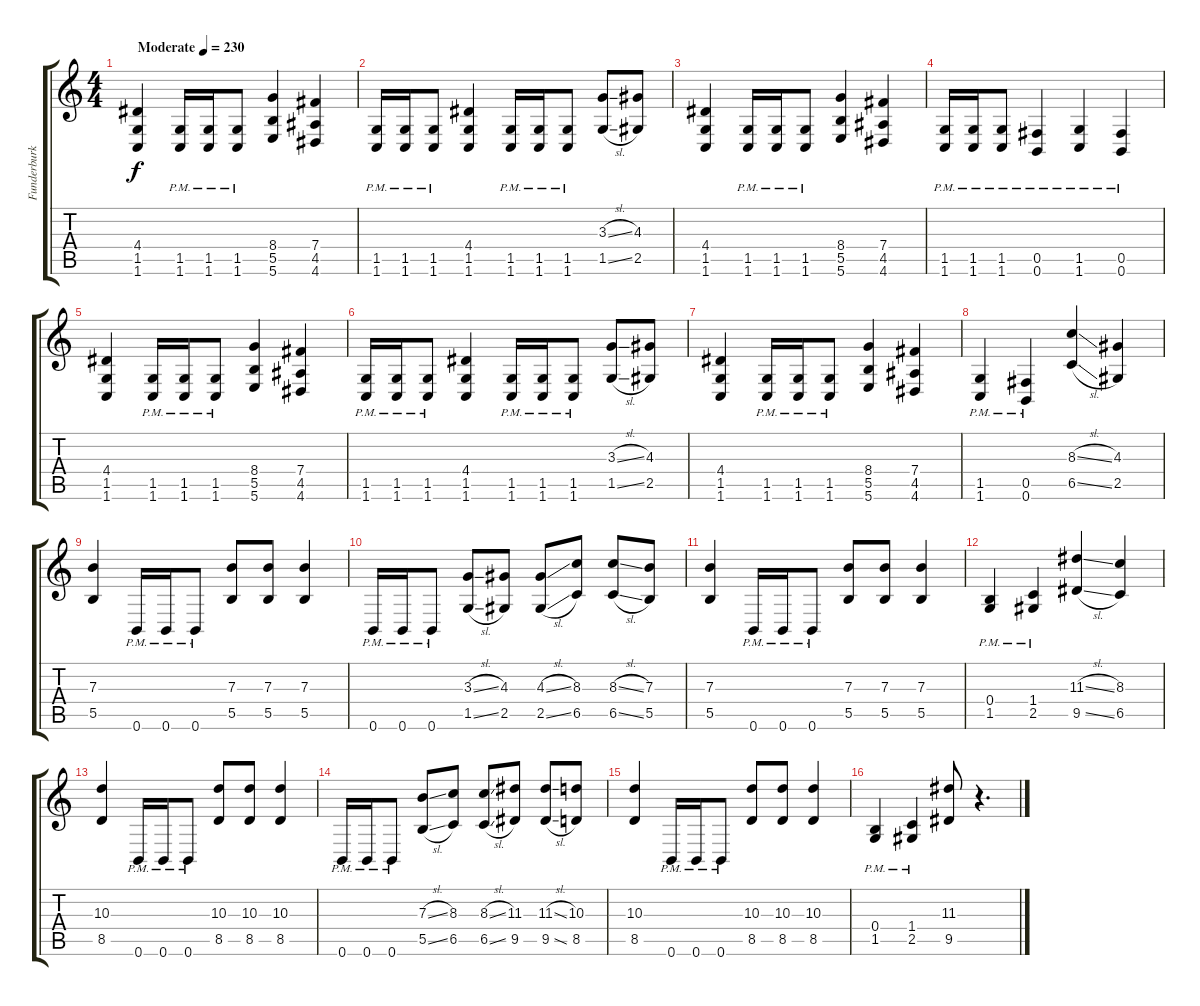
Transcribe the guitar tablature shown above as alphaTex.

\track ("Funderburk Rhythm" "Funderburk") {instrument overdrivenguitar}
\staff {score tabs}
\tuning (Db4 Ab3 E3 B2 Gb2 B1) {hide}
\ts (4 4)
\tempo (230 "Moderate")
\clef g2
\ks c
(4.4 1.5 1.6).4{dy f instrument overdrivenguitar} (1.5{pm} 1.6{pm}).16 (1.5{pm} 1.6{pm}).16 (1.5{pm} 1.6{pm}).8 (8.4 5.5 5.6).4 (7.4 4.5 4.6).4 |
(1.5{pm} 1.6{pm}).16 (1.5{pm} 1.6{pm}).16 (1.5{pm} 1.6{pm}).8 (4.4 1.5 1.6).4 (1.5{pm} 1.6{pm}).16 (1.5{pm} 1.6{pm}).16 (1.5{pm} 1.6{pm}).8 (3.3{sl} 1.5{sl}).8 (4.3 2.5).8 |
(4.4 1.5 1.6).4 (1.5{pm} 1.6{pm}).16 (1.5{pm} 1.6{pm}).16 (1.5{pm} 1.6{pm}).8 (8.4 5.5 5.6).4 (7.4 4.5 4.6).4 |
(1.5{pm} 1.6{pm}).16 (1.5{pm} 1.6{pm}).16 (1.5{pm} 1.6{pm}).8 (0.5{pm} 0.6{pm}).4 (1.5{pm} 1.6{pm}).4 (0.5{pm} 0.6{pm}).4 |
(4.4 1.5 1.6).4 (1.5{pm} 1.6{pm}).16 (1.5{pm} 1.6{pm}).16 (1.5{pm} 1.6{pm}).8 (8.4 5.5 5.6).4 (7.4 4.5 4.6).4 |
(1.5{pm} 1.6{pm}).16 (1.5{pm} 1.6{pm}).16 (1.5{pm} 1.6{pm}).8 (4.4 1.5 1.6).4 (1.5{pm} 1.6{pm}).16 (1.5{pm} 1.6{pm}).16 (1.5{pm} 1.6{pm}).8 (3.3{sl} 1.5{sl}).8 (4.3 2.5).8 |
(4.4 1.5 1.6).4 (1.5{pm} 1.6{pm}).16 (1.5{pm} 1.6{pm}).16 (1.5{pm} 1.6{pm}).8 (8.4 5.5 5.6).4 (7.4 4.5 4.6).4 |
(1.5{pm} 1.6{pm}).4 (0.5{pm} 0.6{pm}).4 (8.3{sl} 6.5{sl}).4 (4.3 2.5).4 |
(7.3 5.5).4 0.6{pm}.16 0.6{pm}.16 0.6{pm}.8 (7.3 5.5).8 (7.3 5.5).8 (7.3 5.5).4 |
0.6{pm}.16 0.6{pm}.16 0.6{pm}.8 (3.3{sl} 1.5{sl}).8 (4.3 2.5).8 (4.3{sl} 2.5{sl}).8 (8.3 6.5).8 (8.3{sl} 6.5{sl}).8 (7.3 5.5).8 |
(7.3 5.5).4 0.6{pm}.16 0.6{pm}.16 0.6{pm}.8 (7.3 5.5).8 (7.3 5.5).8 (7.3 5.5).4 |
(0.4{pm} 1.5{pm}).4 (1.4{pm} 2.5{pm}).4 (11.3{sl} 9.5{sl}).4 (8.3 6.5).4 |
(10.3 8.5).4 0.6{pm}.16 0.6{pm}.16 0.6{pm}.8 (10.3 8.5).8 (10.3 8.5).8 (10.3 8.5).4 |
0.6{pm}.16 0.6{pm}.16 0.6{pm}.8 (7.3{sl} 5.5{sl}).8 (8.3 6.5).8 (8.3{sl} 6.5{sl}).8 (11.3 9.5).8 (11.3{sl} 9.5{sl}).8 (10.3 8.5).8 |
(10.3 8.5).4 0.6{pm}.16 0.6{pm}.16 0.6{pm}.8 (10.3 8.5).8 (10.3 8.5).8 (10.3 8.5).4 |
(0.4{pm} 1.5{pm}).4 (1.4{pm} 2.5{pm}).4 (11.3 9.5).8 r.4{d}
